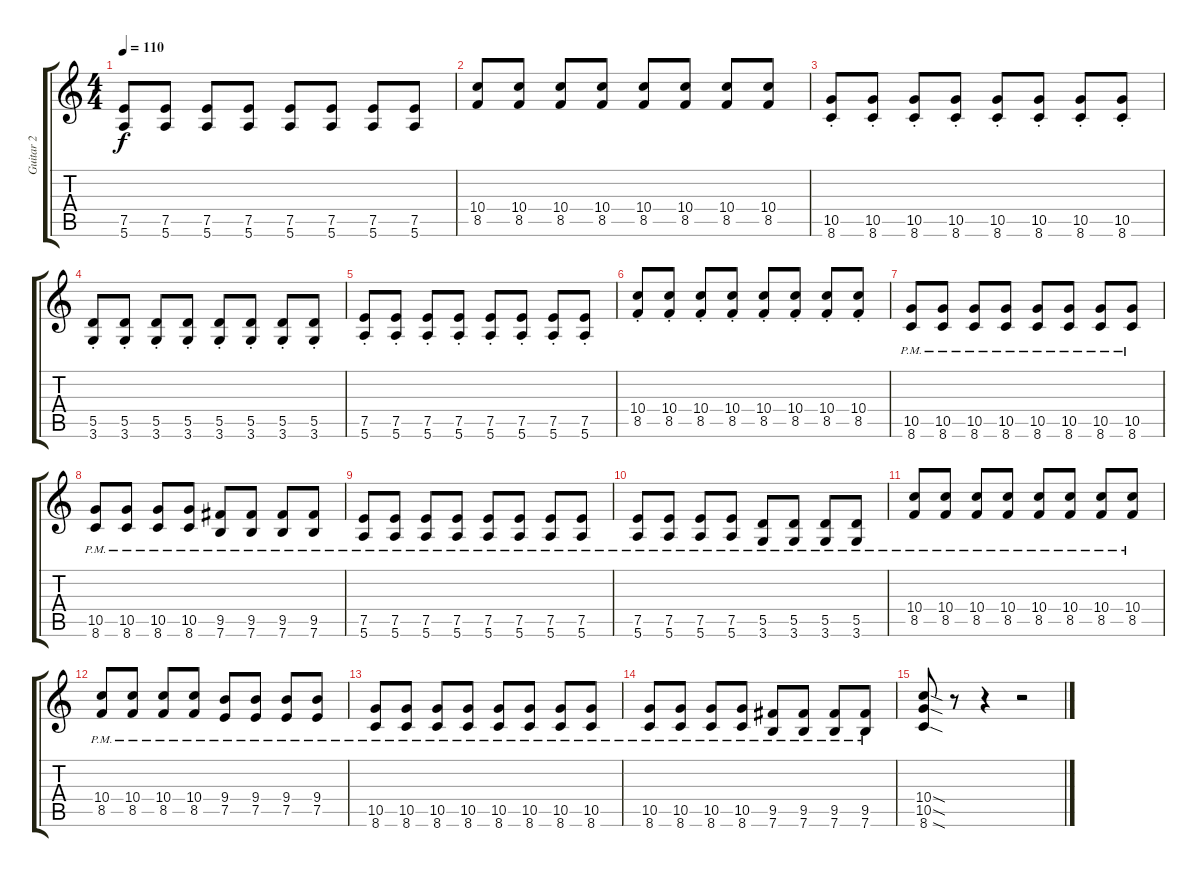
\track ("Guitar 2" "Guitar 2") {instrument distortionguitar}
\staff {score tabs}
\tuning (E4 B3 G3 D3 A2 E2) {hide}
\ts (4 4)
\tempo 110
\clef g2
\ks c
(7.5 5.6).8{dy f} (7.5 5.6).8 (7.5 5.6).8 (7.5 5.6).8 (7.5 5.6).8 (7.5 5.6).8 (7.5 5.6).8 (7.5 5.6).8 |
(10.4 8.5).8 (10.4 8.5).8 (10.4 8.5).8 (10.4 8.5).8 (10.4 8.5).8 (10.4 8.5).8 (10.4 8.5).8 (10.4 8.5).8 |
(10.5{st} 8.6{st}).8 (10.5{st} 8.6{st}).8 (10.5{st} 8.6{st}).8 (10.5{st} 8.6{st}).8 (10.5{st} 8.6{st}).8 (10.5{st} 8.6{st}).8 (10.5{st} 8.6{st}).8 (10.5{st} 8.6{st}).8 |
(5.5{st} 3.6{st}).8 (5.5{st} 3.6{st}).8 (5.5{st} 3.6{st}).8 (5.5{st} 3.6{st}).8 (5.5{st} 3.6{st}).8 (5.5{st} 3.6{st}).8 (5.5{st} 3.6{st}).8 (5.5{st} 3.6{st}).8 |
(7.5{st} 5.6{st}).8 (7.5{st} 5.6{st}).8 (7.5{st} 5.6{st}).8 (7.5{st} 5.6{st}).8 (7.5{st} 5.6{st}).8 (7.5{st} 5.6{st}).8 (7.5{st} 5.6{st}).8 (7.5{st} 5.6{st}).8 |
(10.4{st} 8.5{st}).8 (10.4{st} 8.5{st}).8 (10.4{st} 8.5{st}).8 (10.4{st} 8.5{st}).8 (10.4{st} 8.5{st}).8 (10.4{st} 8.5{st}).8 (10.4{st} 8.5{st}).8 (10.4{st} 8.5{st}).8 |
(10.5{pm} 8.6{pm}).8 (10.5{pm} 8.6{pm}).8 (10.5{pm} 8.6{pm}).8 (10.5{pm} 8.6{pm}).8 (10.5{pm} 8.6{pm}).8 (10.5{pm} 8.6{pm}).8 (10.5{pm} 8.6{pm}).8 (10.5{pm} 8.6{pm}).8 |
(10.5{pm} 8.6{pm}).8 (10.5{pm} 8.6{pm}).8 (10.5{pm} 8.6{pm}).8 (10.5{pm} 8.6{pm}).8 (9.5{pm} 7.6{pm}).8 (9.5{pm} 7.6{pm}).8 (9.5{pm} 7.6{pm}).8 (9.5{pm} 7.6{pm}).8 |
(7.5{pm} 5.6{pm}).8 (7.5{pm} 5.6{pm}).8 (7.5{pm} 5.6{pm}).8 (7.5{pm} 5.6{pm}).8 (7.5{pm} 5.6{pm}).8 (7.5{pm} 5.6{pm}).8 (7.5{pm} 5.6{pm}).8 (7.5{pm} 5.6{pm}).8 |
(7.5{pm} 5.6{pm}).8 (7.5{pm} 5.6{pm}).8 (7.5{pm} 5.6{pm}).8 (7.5{pm} 5.6{pm}).8 (5.5{pm} 3.6{pm}).8 (5.5{pm} 3.6{pm}).8 (5.5{pm} 3.6{pm}).8 (5.5{pm} 3.6{pm}).8 |
(10.4{pm} 8.5{pm}).8 (10.4{pm} 8.5{pm}).8 (10.4{pm} 8.5{pm}).8 (10.4{pm} 8.5{pm}).8 (10.4{pm} 8.5{pm}).8 (10.4{pm} 8.5{pm}).8 (10.4{pm} 8.5{pm}).8 (10.4{pm} 8.5{pm}).8 |
(10.4{pm} 8.5{pm}).8 (10.4{pm} 8.5{pm}).8 (10.4{pm} 8.5{pm}).8 (10.4{pm} 8.5{pm}).8 (9.4{pm} 7.5{pm}).8 (9.4{pm} 7.5{pm}).8 (9.4{pm} 7.5{pm}).8 (9.4{pm} 7.5{pm}).8 |
(10.5{pm} 8.6{pm}).8 (10.5{pm} 8.6{pm}).8 (10.5{pm} 8.6{pm}).8 (10.5{pm} 8.6{pm}).8 (10.5{pm} 8.6{pm}).8 (10.5{pm} 8.6{pm}).8 (10.5{pm} 8.6{pm}).8 (10.5{pm} 8.6{pm}).8 |
(10.5{pm} 8.6{pm}).8 (10.5{pm} 8.6{pm}).8 (10.5{pm} 8.6{pm}).8 (10.5{pm} 8.6{pm}).8 (9.5{pm} 7.6{pm}).8 (9.5{pm} 7.6{pm}).8 (9.5{pm} 7.6{pm}).8 (9.5{pm} 7.6{pm}).8 |
(10.4{sod} 10.5{sod} 8.6{sod}).8 r.8 r.4 r.2
